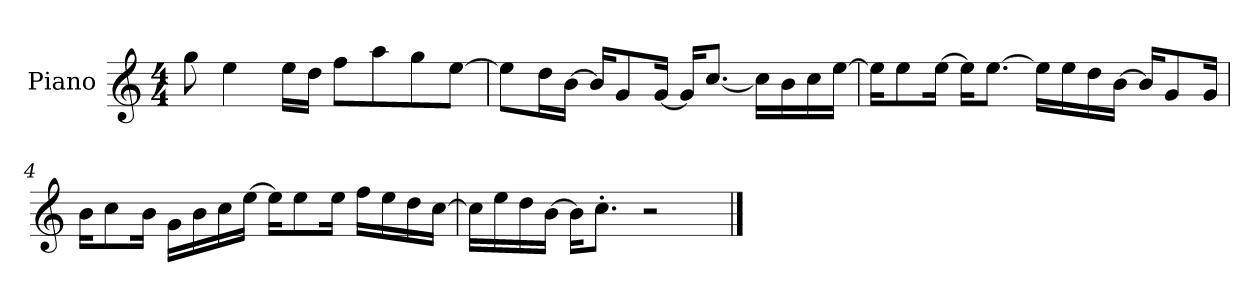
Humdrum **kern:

**kern
*part1
*staff1
*I"Piano
*I'P-no
*clefG2
*k[]
*M4/4
*MM90
=1
8gg\
4ee\
16ee\LL
16dd\JJ
8ff\L
8aa\
8gg\
[8ee\J
=2
8ee\L]
16dd\L
[16b\JJ
16b/KL]
8g/
[16g/Jk
16g/KL]
[8.cc/J
16cc\LL]
16b\
16cc\
[16ee\JJ
=3
16ee\KL]
8ee\
[16ee\Jk
16ee\KL]
[8.ee\J
16ee\LL]
16ee\
16dd\
[16b\JJ
16b/KL]
8g/
16g/Jk
!!LO:LB:g=z
=4
16b\KL
8cc\
16b\Jk
16g\LL
16b\
16cc\
[16ee\JJ
16ee\KL]
8ee\
16ee\Jk
16ff\LL
16ee\
16dd\
[16cc\JJ
=5
16cc\LL]
16ee\
16dd\
[16b\JJ
16b\KL]
8.cc'\J
2r
==
*-
